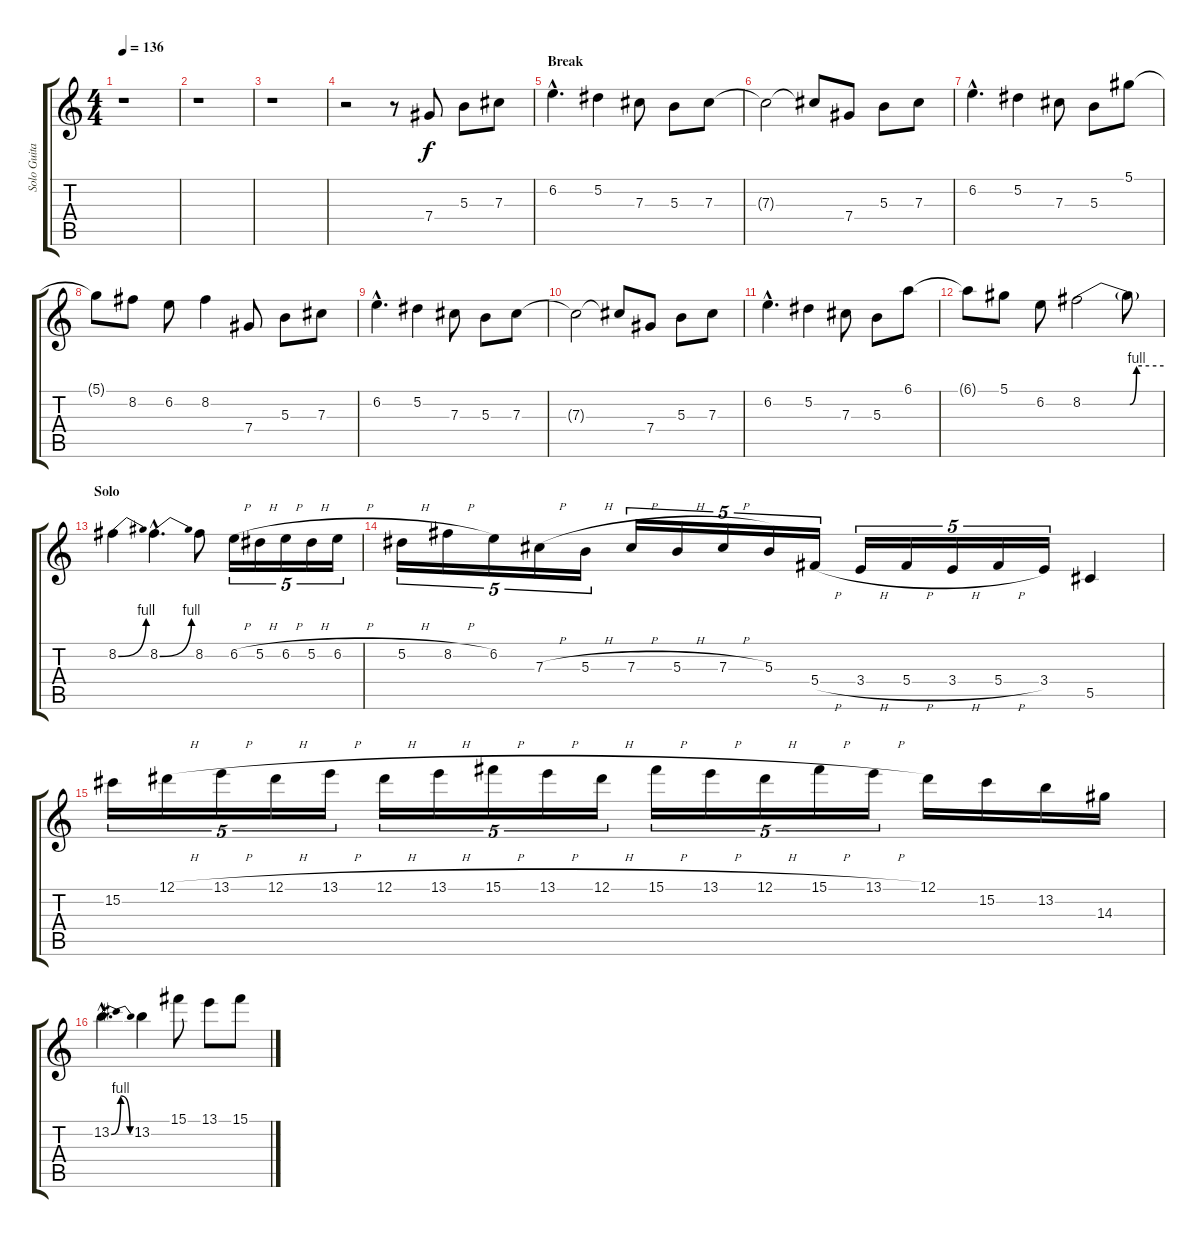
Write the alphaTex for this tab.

\track ("Solo Guitar" "Solo Guita") {instrument distortionguitar}
\staff {score tabs}
\tuning (Eb4 Bb3 Gb3 Db3 Ab2 Eb2) {hide}
\ts (4 4)
\tempo 136
\clef g2
\ks c
r.1{dy f} |
r.1 |
r.1 |
r.2 r.8 7.4.8 5.3.8 7.3.8 |
\section ("" "Break")
6.2{hac}.4{d} 5.2.4 7.3.8 5.3.8 7.3.8 |
7.3{t}.2 7.3{t}.8 7.4.8 5.3.8 7.3.8 |
6.2{hac}.4{d} 5.2.4 7.3.8 5.3.8 5.1.8 |
5.1{t}.8 8.2.8 6.2.8 8.2.4 7.4.8 5.3.8 7.3.8 |
6.2{hac}.4{d} 5.2.4 7.3.8 5.3.8 7.3.8 |
7.3{t}.2 7.3{t}.8 7.4.8 5.3.8 7.3.8 |
6.2{hac}.4{d} 5.2.4 7.3.8 5.3.8 6.1.8 |
6.1{t}.8 5.1.8 6.2.8 8.2{be (custom 0 0 35 0 40 4 60 4)}.2 8.2{t}.8 |
\section ("" "Solo")
8.2{be (bend 0 0 60 4)}.4 8.2{be (bend 0 0 60 4) hac}.4{d} 8.2.8 6.2{h}.16{tu (5 4)} 5.2{h}.16{tu (5 4)} 6.2{h}.16{tu (5 4)} 5.2{h}.16{tu (5 4)} 6.2{h}.16{tu (5 4)} |
5.2{h}.16{tu (5 4)} 8.2{h}.16{tu (5 4)} 6.2.16{tu (5 4)} 7.3{h}.16{tu (5 4)} 5.3{h}.16{tu (5 4)} 7.3{h}.16{tu (5 4)} 5.3{h}.16{tu (5 4)} 7.3{h}.16{tu (5 4)} 5.3.16{tu (5 4)} 5.4{h}.16{tu (5 4)} 3.4{h}.16{tu (5 4)} 5.4{h}.16{tu (5 4)} 3.4{h}.16{tu (5 4)} 5.4{h}.16{tu (5 4)} 3.4.16{tu (5 4)} 5.5.4 |
15.2.16{tu (5 4)} 12.1{h}.16{tu (5 4)} 13.1{h}.16{tu (5 4)} 12.1{h}.16{tu (5 4)} 13.1{h}.16{tu (5 4)} 12.1{h}.16{tu (5 4)} 13.1{h}.16{tu (5 4)} 15.1{h}.16{tu (5 4)} 13.1{h}.16{tu (5 4)} 12.1{h}.16{tu (5 4)} 15.1{h}.16{tu (5 4)} 13.1{h}.16{tu (5 4)} 12.1{h}.16{tu (5 4)} 15.1{h}.16{tu (5 4)} 13.1{h}.16{tu (5 4)} 12.1.16 15.2.16 13.2.16 14.3.16 |
13.2{be (bendrelease 0 0 15 4 50 4 60 0) hac}.4{d} 13.2.4 15.1.8 13.1.8 15.1.8
